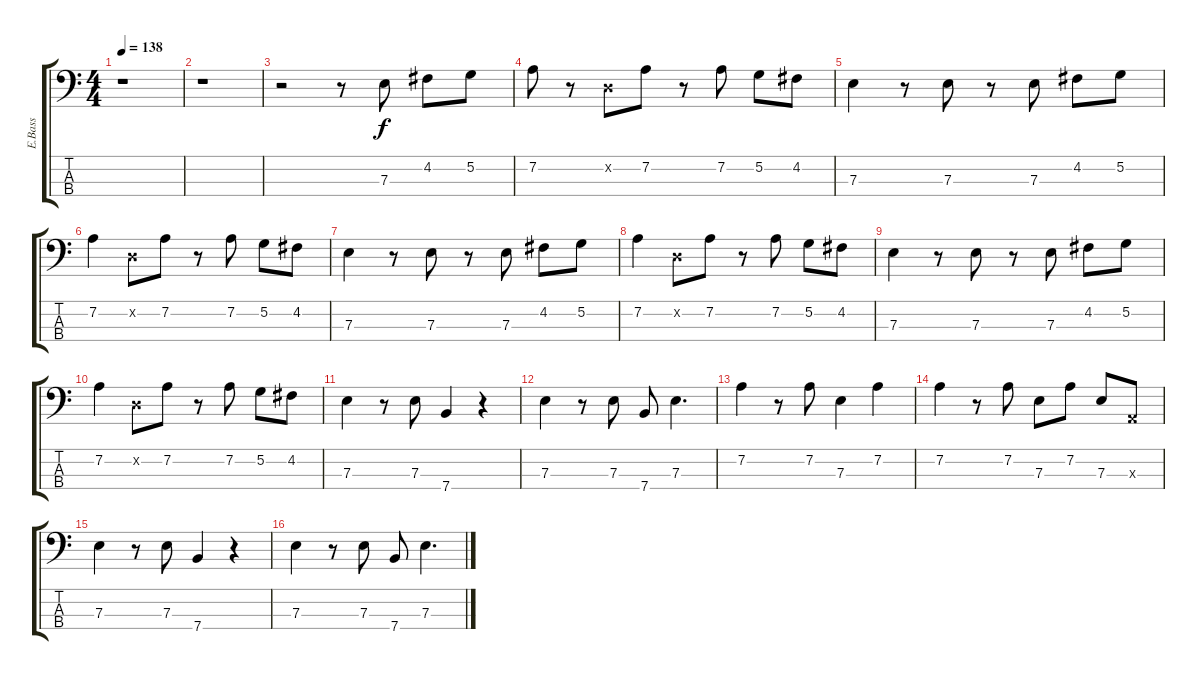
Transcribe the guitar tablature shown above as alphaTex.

\track ("E.Bass" "E.Bass") {instrument electricbassfinger}
\staff {score tabs}
\tuning (G2 D2 A1 E1) {hide}
\ts (4 4)
\tempo 138
\clef f4
\ks c
r.1{dy f instrument electricbassfinger} |
r.1 |
r.2 r.8 7.3.8 4.2.8 5.2.8 |
7.2.8 r.8 0.2{x}.8 7.2.8 r.8 7.2.8 5.2.8 4.2.8 |
7.3.4 r.8 7.3.8 r.8 7.3.8 4.2.8 5.2.8 |
7.2.4 0.2{x}.8 7.2.8 r.8 7.2.8 5.2.8 4.2.8 |
7.3.4 r.8 7.3.8 r.8 7.3.8 4.2.8 5.2.8 |
7.2.4 0.2{x}.8 7.2.8 r.8 7.2.8 5.2.8 4.2.8 |
7.3.4 r.8 7.3.8 r.8 7.3.8 4.2.8 5.2.8 |
7.2.4 0.2{x}.8 7.2.8 r.8 7.2.8 5.2.8 4.2.8 |
7.3.4 r.8 7.3.8 7.4.4 r.4 |
7.3.4 r.8 7.3.8 7.4.8 7.3.4{d} |
7.2.4 r.8 7.2.8 7.3.4 7.2.4 |
7.2.4 r.8 7.2.8 7.3.8 7.2.8 7.3.8 0.3{x}.8 |
7.3.4 r.8 7.3.8 7.4.4 r.4 |
7.3.4 r.8 7.3.8 7.4.8 7.3.4{d}
